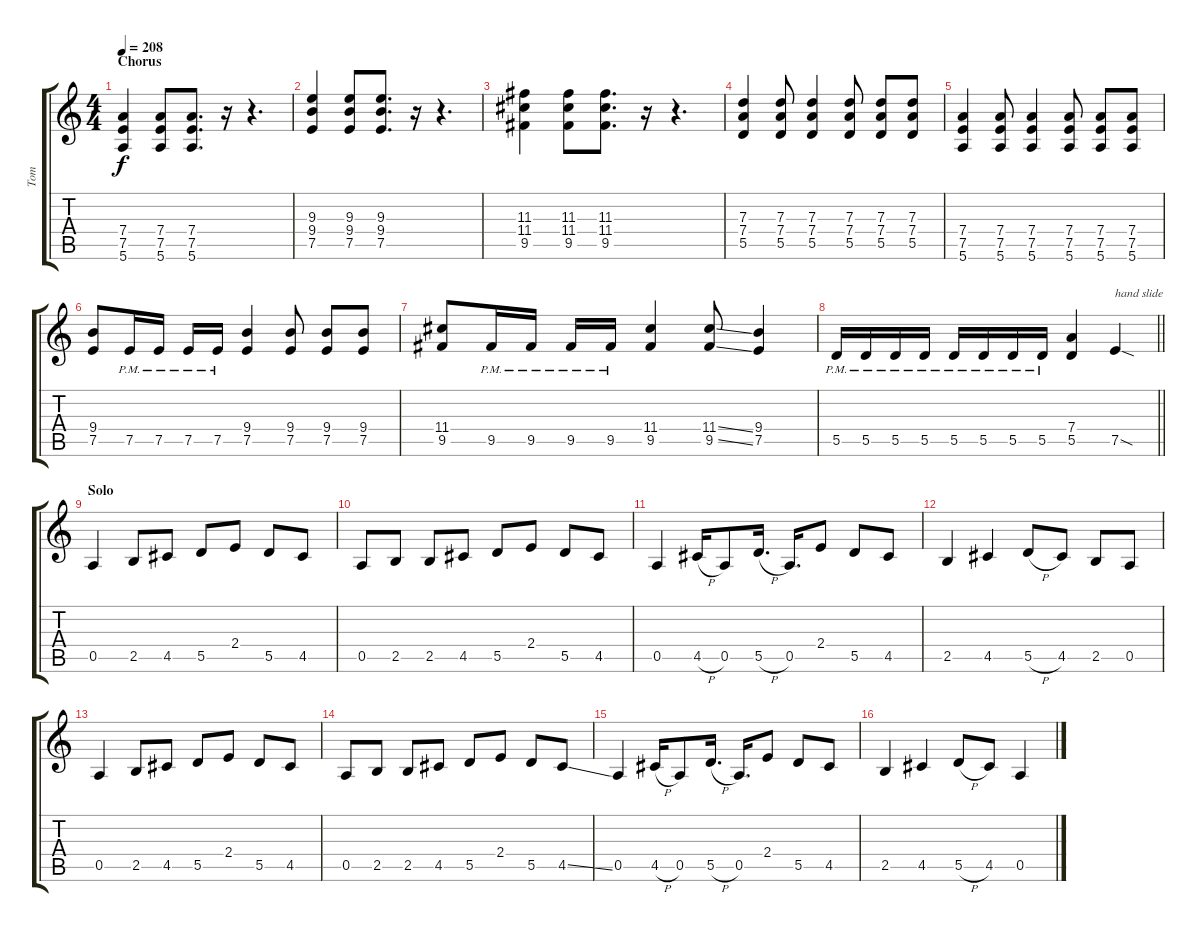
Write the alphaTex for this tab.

\track ("Tom" "Tom") {instrument distortionguitar}
\staff {score tabs}
\tuning (E4 B3 G3 D3 A2 E2) {hide}
\ts (4 4)
\section ("" "Chorus")
\tempo 208
\clef g2
\ks c
(7.4 7.5 5.6).4{dy f} (7.4 7.5 5.6).8 (7.4 7.5 5.6).8{d} r.16 r.4{d} |
(9.3 9.4 7.5).4 (9.3 9.4 7.5).8 (9.3 9.4 7.5).8{d} r.16 r.4{d} |
(11.3 11.4 9.5).4 (11.3 11.4 9.5).8 (11.3 11.4 9.5).8{d} r.16 r.4{d} |
(7.3 7.4 5.5).4 (7.3 7.4 5.5).8 (7.3 7.4 5.5).4 (7.3 7.4 5.5).8 (7.3 7.4 5.5).8 (7.3 7.4 5.5).8 |
(7.4 7.5 5.6).4 (7.4 7.5 5.6).8 (7.4 7.5 5.6).4 (7.4 7.5 5.6).8 (7.4 7.5 5.6).8 (7.4 7.5 5.6).8 |
(9.4 7.5).8 7.5{pm}.16 7.5{pm}.16 7.5{pm}.16 7.5{pm}.16 (9.4 7.5).4 (9.4 7.5).8 (9.4 7.5).8 (9.4 7.5).8 |
(11.4 9.5).8 9.5{pm}.16 9.5{pm}.16 9.5{pm}.16 9.5{pm}.16 (11.4 9.5).4 (11.4{ss} 9.5{ss}).8 (9.4 7.5).4 |
\barLineRight lightlight
5.5{pm}.16 5.5{pm}.16 5.5{pm}.16 5.5{pm}.16 5.5{pm}.16 5.5{pm}.16 5.5{pm}.16 5.5{pm}.16 (7.4 5.5).4 7.5{sod}.4{txt "hand slide"} |
\section ("" "Solo")
0.5.4 2.5.8 4.5.8 5.5.8 2.4.8 5.5.8 4.5.8 |
0.5.8 2.5.8 2.5.8 4.5.8 5.5.8 2.4.8 5.5.8 4.5.8 |
0.5.4 4.5{h}.16 0.5.8 5.5{h}.16{d} 0.5.16{d} 2.4.8 5.5.8 4.5.8 |
2.5.4 4.5.4 5.5{h}.8 4.5.8 2.5.8 0.5.8 |
0.5.4 2.5.8 4.5.8 5.5.8 2.4.8 5.5.8 4.5.8 |
0.5.8 2.5.8 2.5.8 4.5.8 5.5.8 2.4.8 5.5.8 4.5{ss}.8 |
0.5.4 4.5{h}.16 0.5.8 5.5{h}.16{d} 0.5.16{d} 2.4.8 5.5.8 4.5.8 |
2.5.4 4.5.4 5.5{h}.8 4.5.8 0.5.4
